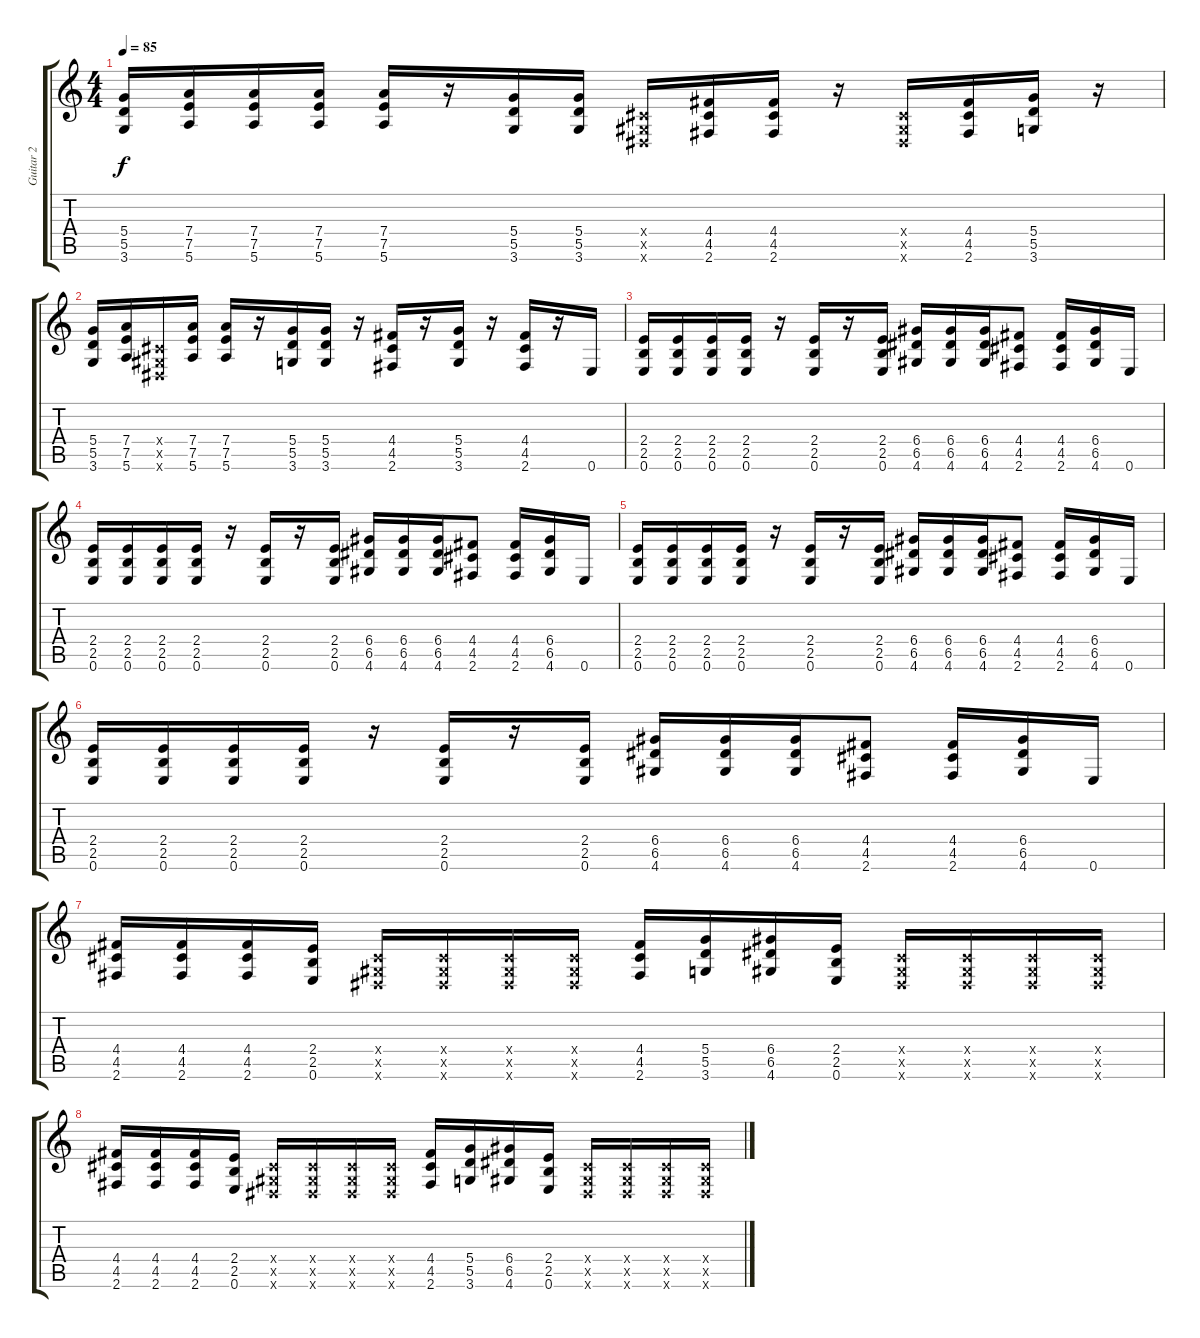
\track ("Guitar 2" "Guitar 2") {instrument overdrivenguitar}
\staff {score tabs}
\tuning (E4 B3 G3 D3 A2 E2) {hide}
\ts (4 4)
\tempo 85
\clef g2
\ks c
(5.4 5.5 3.6).16{dy f} (7.4 7.5 5.6).16 (7.4 7.5 5.6).16 (7.4 7.5 5.6).16 (7.4 7.5 5.6).16 r.16 (5.4 5.5 3.6).16 (5.4 5.5 3.6).16 (-1.4{x} -1.5{x} -1.6{x}).16 (4.4 4.5 2.6).16 (4.4 4.5 2.6).16 r.16 (-1.4{x} -1.5{x} -1.6{x}).16 (4.4 4.5 2.6).16 (5.4 5.5 3.6).16 r.16 |
(5.4 5.5 3.6).16 (7.4 7.5 5.6).16 (-1.4{x} -1.5{x} -1.6{x}).16 (7.4 7.5 5.6).16 (7.4 7.5 5.6).16 r.16 (5.4 5.5 3.6).16 (5.4 5.5 3.6).16 r.16 (4.4 4.5 2.6).16 r.16 (5.4 5.5 3.6).16 r.16 (4.4 4.5 2.6).16 r.16 0.6.16 |
(2.4 2.5 0.6).16 (2.4 2.5 0.6).16 (2.4 2.5 0.6).16 (2.4 2.5 0.6).16 r.16 (2.4 2.5 0.6).16 r.16 (2.4 2.5 0.6).16 (6.4 6.5 4.6).16 (6.4 6.5 4.6).16 (6.4 6.5 4.6).16 (4.4 4.5 2.6).8 (4.4 4.5 2.6).16 (6.4 6.5 4.6).16 0.6.16 |
(2.4 2.5 0.6).16 (2.4 2.5 0.6).16 (2.4 2.5 0.6).16 (2.4 2.5 0.6).16 r.16 (2.4 2.5 0.6).16 r.16 (2.4 2.5 0.6).16 (6.4 6.5 4.6).16 (6.4 6.5 4.6).16 (6.4 6.5 4.6).16 (4.4 4.5 2.6).8 (4.4 4.5 2.6).16 (6.4 6.5 4.6).16 0.6.16 |
(2.4 2.5 0.6).16 (2.4 2.5 0.6).16 (2.4 2.5 0.6).16 (2.4 2.5 0.6).16 r.16 (2.4 2.5 0.6).16 r.16 (2.4 2.5 0.6).16 (6.4 6.5 4.6).16 (6.4 6.5 4.6).16 (6.4 6.5 4.6).16 (4.4 4.5 2.6).8 (4.4 4.5 2.6).16 (6.4 6.5 4.6).16 0.6.16 |
(2.4 2.5 0.6).16 (2.4 2.5 0.6).16 (2.4 2.5 0.6).16 (2.4 2.5 0.6).16 r.16 (2.4 2.5 0.6).16 r.16 (2.4 2.5 0.6).16 (6.4 6.5 4.6).16 (6.4 6.5 4.6).16 (6.4 6.5 4.6).16 (4.4 4.5 2.6).8 (4.4 4.5 2.6).16 (6.4 6.5 4.6).16 0.6.16 |
(4.4 4.5 2.6).16 (4.4 4.5 2.6).16 (4.4 4.5 2.6).16 (2.4 2.5 0.6).16 (-1.4{x} -1.5{x} -1.6{x}).16 (-1.4{x} -1.5{x} -1.6{x}).16 (-1.4{x} -1.5{x} -1.6{x}).16 (-1.4{x} -1.5{x} -1.6{x}).16 (4.4 4.5 2.6).16 (5.4 5.5 3.6).16 (6.4 6.5 4.6).16 (2.4 2.5 0.6).16 (-1.4{x} -1.5{x} -1.6{x}).16 (-1.4{x} -1.5{x} -1.6{x}).16 (-1.4{x} -1.5{x} -1.6{x}).16 (-1.4{x} -1.5{x} -1.6{x}).16 |
(4.4 4.5 2.6).16 (4.4 4.5 2.6).16 (4.4 4.5 2.6).16 (2.4 2.5 0.6).16 (-1.4{x} -1.5{x} -1.6{x}).16 (-1.4{x} -1.5{x} -1.6{x}).16 (-1.4{x} -1.5{x} -1.6{x}).16 (-1.4{x} -1.5{x} -1.6{x}).16 (4.4 4.5 2.6).16 (5.4 5.5 3.6).16 (6.4 6.5 4.6).16 (2.4 2.5 0.6).16 (-1.4{x} -1.5{x} -1.6{x}).16 (-1.4{x} -1.5{x} -1.6{x}).16 (-1.4{x} -1.5{x} -1.6{x}).16 (-1.4{x} -1.5{x} -1.6{x}).16
